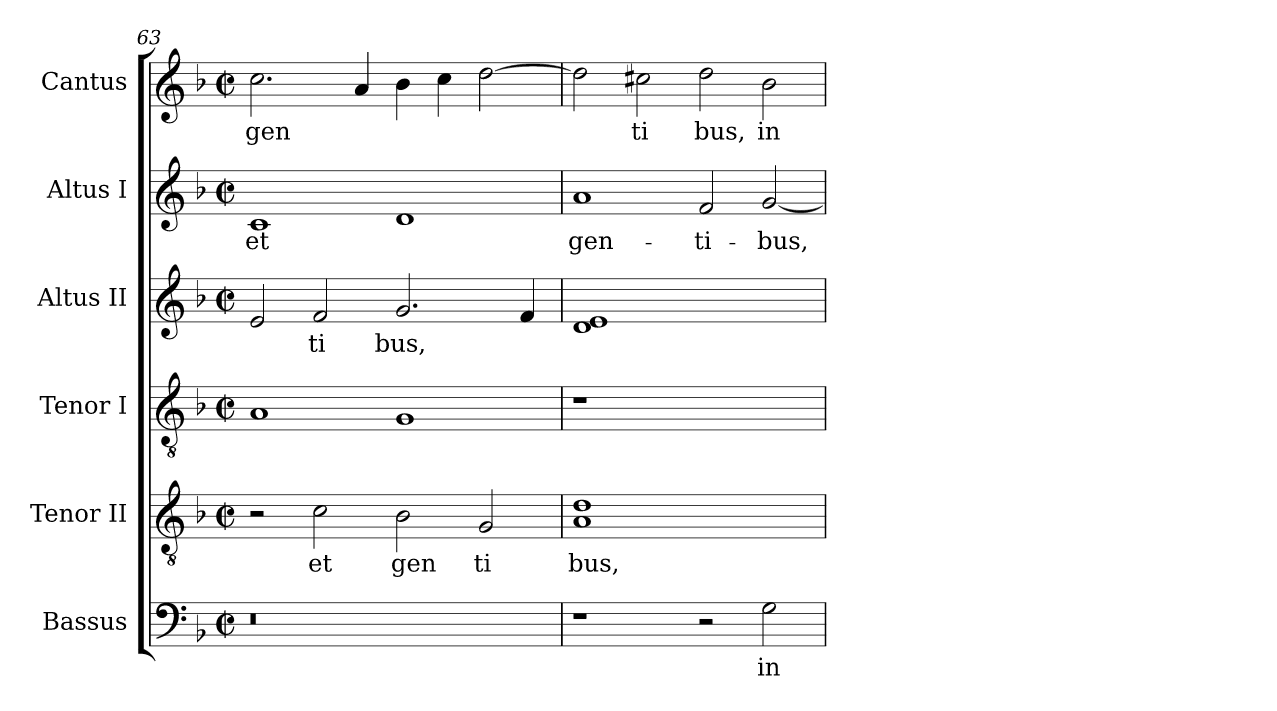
**kern	**text	**kern	**text	**kern	**kern	**text	**kern	**text	**kern	**text
*part6	*part6	*part5	*part5	*part4	*part3	*part3	*part2	*part2	*part1	*part1
*staff6	*staff6	*staff5	*staff5	*staff4	*staff3	*staff3	*staff2	*staff2	*staff1	*staff1
*I"Bassus	*	*I"Tenor II	*	*I"Tenor I	*I"Altus II	*	*I"Altus I	*	*I"Cantus	*
!!LO:LB:g=z
*clefF4	*	*clefGv2	*	*clefGv2	*clefG2	*	*clefG2	*	*clefG2	*
*k[b-]	*	*k[b-]	*	*k[b-]	*k[b-]	*	*k[b-]	*	*k[b-]	*
*F:	*	*F:	*	*F:	*F:	*	*F:	*	*F:	*
*M2/2	*	*M2/2	*	*M2/2	*M2/2	*	*M2/2	*	*M2/2	*
*met(c|)	*	*met(c|)	*	*met(c|)	*met(c|)	*	*met(c|)	*	*met(c|)	*
=63	=63	=63	=63	=63	=63	=63	=63	=63	=63	=63
!	!	!	!	!	!	!	!	!LO:LY:b:cj	!	!LO:LY:b
0r	.	2r	.	1A	2e/	.	1c	et	2.cc\	gen
!	!	!	!LO:LY:b:cj	!	!	!LO:LY:b:cj	!	!	!	!
.	.	2c\	et	.	2f/	ti	.	.	.	.
.	.	.	.	.	.	.	.	.	4a/	.
!	!	!	!LO:LY:b:cj	!	!	!LO:LY:b	!	!	!	!
.	.	2B-\	gen	1G	2.g/	bus,	1d	.	4b-\	.
.	.	.	.	.	.	.	.	.	4cc\	.
!	!	!	!LO:LY:b:cj	!	!	!	!	!	!	!
.	.	2G/	ti	.	.	.	.	.	[>2dd\	.
.	.	.	.	.	4f/	.	.	.	.	.
=64	=64	=64	=64	=64	=64	=64	=64	=64	=64	=64
!	!	!	!LO:LY:b	!	!	!	!	!LO:LY:b:cj	!	!
1r	.	1A 1d	bus,	1r	1e 1d	.	1a	gen-	2dd\]	.
!	!	!	!	!	!	!	!	!	!	!LO:LY:b:cj
.	.	.	.	.	.	.	.	.	2cc#X\	ti
!	!	!	!	!	!	!	!	!LO:LY:b:cj	!	!LO:LY:b:cj
2r	.	1ryy	.	1ryy	1ryy	.	2f/	-ti-	2dd\	bus,
!	!LO:LY:b:cj	!	!	!	!	!	!	!LO:LY:b	!	!LO:LY:b:cj
2G\	in	.	.	.	.	.	[<2g/	-bus,	2b-\	in
=	=	=	=	=	=	=	=	=	=	=
*-	*-	*-	*-	*-	*-	*-	*-	*-	*-	*-
